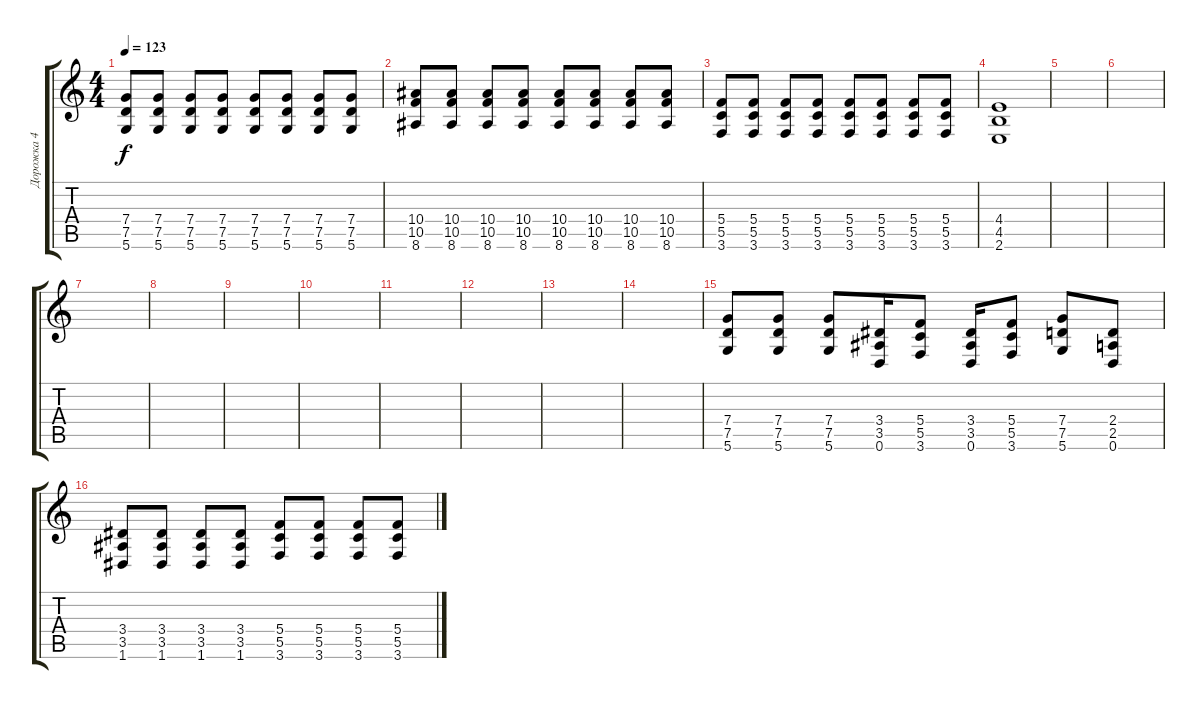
\track ("Дорожка 4" "Дорожка 4") {instrument distortionguitar}
\staff {score tabs}
\tuning (D4 A3 F3 C3 G2 D2) {hide}
\ts (4 4)
\tempo 123
\clef g2
\ks c
(7.4 7.5 5.6).8{dy f} (7.4 7.5 5.6).8 (7.4 7.5 5.6).8 (7.4 7.5 5.6).8 (7.4 7.5 5.6).8 (7.4 7.5 5.6).8 (7.4 7.5 5.6).8 (7.4 7.5 5.6).8 |
(10.4 10.5 8.6).8 (10.4 10.5 8.6).8 (10.4 10.5 8.6).8 (10.4 10.5 8.6).8 (10.4 10.5 8.6).8 (10.4 10.5 8.6).8 (10.4 10.5 8.6).8 (10.4 10.5 8.6).8 |
(5.4 5.5 3.6).8 (5.4 5.5 3.6).8 (5.4 5.5 3.6).8 (5.4 5.5 3.6).8 (5.4 5.5 3.6).8 (5.4 5.5 3.6).8 (5.4 5.5 3.6).8 (5.4 5.5 3.6).8 |
(4.4 4.5 2.6).1 |
|
|
|
|
|
|
|
|
|
|
(7.4 7.5 5.6).8 (7.4 7.5 5.6).8 (7.4 7.5 5.6).8 (3.4 3.5 0.6).16 (5.4 5.5 3.6).8 (3.4 3.5 0.6).16 (5.4 5.5 3.6).8 (7.4 7.5 5.6).8 (2.4 2.5 0.6).8 |
(3.4 3.5 1.6).8 (3.4 3.5 1.6).8 (3.4 3.5 1.6).8 (3.4 3.5 1.6).8 (5.4 5.5 3.6).8 (5.4 5.5 3.6).8 (5.4 5.5 3.6).8 (5.4 5.5 3.6).8
